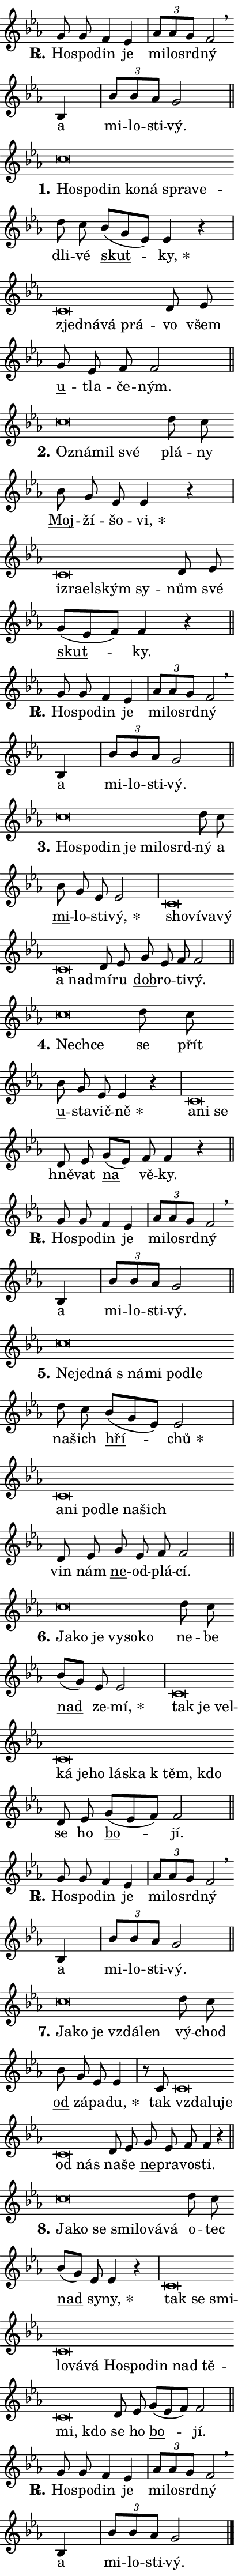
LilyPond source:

\version "2.24.0"
\header { tagline = "" }
\paper {
  indent = 0\cm
  top-margin = 0\cm
  right-margin = 0.13\cm % to fit lyric hyphens
  bottom-margin = 0\cm
  left-margin = 0\cm
  paper-width = 7\cm
  page-breaking = #ly:one-page-breaking
  system-system-spacing.basic-distance = #11
  score-system-spacing.basic-distance = #11
  ragged-last = ##f
}


%% Author: Thomas Morley
%% https://lists.gnu.org/archive/html/lilypond-user/2020-05/msg00002.html
#(define (line-position grob)
"Returns position of @var[grob} in current system:
   @code{'start}, if at first time-step
   @code{'end}, if at last time-step
   @code{'middle} otherwise
"
  (let* ((col (ly:item-get-column grob))
         (ln (ly:grob-object col 'left-neighbor))
         (rn (ly:grob-object col 'right-neighbor))
         (col-to-check-left (if (ly:grob? ln) ln col))
         (col-to-check-right (if (ly:grob? rn) rn col))
         (break-dir-left
           (and
             (ly:grob-property col-to-check-left 'non-musical #f)
             (ly:item-break-dir col-to-check-left)))
         (break-dir-right
           (and
             (ly:grob-property col-to-check-right 'non-musical #f)
             (ly:item-break-dir col-to-check-right))))
        (cond ((eqv? 1 break-dir-left) 'start)
              ((eqv? -1 break-dir-right) 'end)
              (else 'middle))))

#(define (tranparent-at-line-position vctor)
  (lambda (grob)
  "Relying on @code{line-position} select the relevant enry from @var{vctor}.
Used to determine transparency,"
    (case (line-position grob)
      ((end) (not (vector-ref vctor 0)))
      ((middle) (not (vector-ref vctor 1)))
      ((start) (not (vector-ref vctor 2))))))

noteHeadBreakVisibility =
#(define-music-function (break-visibility)(vector?)
"Makes @code{NoteHead}s transparent relying on @var{break-visibility}"
#{
  \override NoteHead.transparent =
    #(tranparent-at-line-position break-visibility)
#})

#(define delete-ledgers-for-transparent-note-heads
  (lambda (grob)
    "Reads whether a @code{NoteHead} is transparent.
If so this @code{NoteHead} is removed from @code{'note-heads} from
@var{grob}, which is supposed to be @code{LedgerLineSpanner}.
As a result ledgers are not printed for this @code{NoteHead}"
    (let* ((nhds-array (ly:grob-object grob 'note-heads))
           (nhds-list
             (if (ly:grob-array? nhds-array)
                 (ly:grob-array->list nhds-array)
                 '()))
           ;; Relies on the transparent-property being done before
           ;; Staff.LedgerLineSpanner.after-line-breaking is executed.
           ;; This is fragile ...
           (to-keep
             (remove
               (lambda (nhd)
                 (ly:grob-property nhd 'transparent #f))
               nhds-list)))
      ;; TODO find a better method to iterate over grob-arrays, similiar
      ;; to filter/remove etc for lists
      ;; For now rebuilt from scratch
      (set! (ly:grob-object grob 'note-heads)  '())
      (for-each
        (lambda (nhd)
          (ly:pointer-group-interface::add-grob grob 'note-heads nhd))
        to-keep))))

squashNotes = {
  \override NoteHead.X-extent = #'(-0.2 . 0.2)
  \override NoteHead.Y-extent = #'(-0.75 . 0)
  \override NoteHead.stencil =
    #(lambda (grob)
       (let ((pos (ly:grob-property grob 'staff-position)))
         (begin
           (if (< pos -7) (display "ERROR: Lower brevis then expected\n") (display ""))
           (if (<= pos -6) ly:text-interface::print ly:note-head::print))))
}
unSquashNotes = {
  \revert NoteHead.X-extent
  \revert NoteHead.Y-extent
  \revert NoteHead.stencil
}

hideNotes = \noteHeadBreakVisibility #begin-of-line-visible
unHideNotes = \noteHeadBreakVisibility #all-visible

% work-around for resetting accidentals
% https://lilypond.org/doc/v2.23/Documentation/notation/displaying-rhythms#unmetered-music
cadenzaMeasure = {
  \cadenzaOff
  \partial 1024 s1024
  \cadenzaOn
}

#(define-markup-command (accent layout props text) (markup?)
  "Underline accented syllable"
  (interpret-markup layout props
    #{\markup \override #'(offset . 4.3) \underline { #text }#}))

responsum = \markup \concat {
  "R" \hspace #-1.05 \path #0.1 #'((moveto 0 0.07) (lineto 0.9 0.8)) \hspace #0.05 "."
}

spaceSize = #0.6828661417322834 % exact space size for TeX Gyre Schola

\layout {
  \context {
    \Staff
    \remove "Time_signature_engraver"
    \override LedgerLineSpanner.after-line-breaking = #delete-ledgers-for-transparent-note-heads
  }
  \context {
    \Lyrics {
      \override LyricSpace.minimum-distance = \spaceSize
      \override LyricText.font-name = #"TeX Gyre Schola"
      \override LyricText.font-size = 1
      \override StanzaNumber.font-name = #"TeX Gyre Schola Bold"
      \override StanzaNumber.font-size = 1
    }
  }
  \context {
    \Score 
    \override NoteHead.text =
      #(lambda (grob) 
        (let ((pos (ly:grob-property grob 'staff-position)))
          #{\markup {
            \combine
              \halign #-0.55 \raise #(if (= pos -6) 0 0.5) \override #'(thickness . 2) \draw-line #'(3.2 . 0)
              \musicglyph "noteheads.sM1"
          }#}))
  }
}

% magnetic-lyrics.ily
%
%   written by
%     Jean Abou Samra <jean@abou-samra.fr>
%     Werner Lemberg <wl@gnu.org>
%
%   adapted by
%     Jiri Hon <jiri.hon@gmail.com>
%
% Version 2022-Apr-15

% https://www.mail-archive.com/lilypond-user@gnu.org/msg149350.html

#(define (Left_hyphen_pointer_engraver context)
   "Collect syllable-hyphen-syllable occurrences in lyrics and store
them in properties.  This engraver only looks to the left.  For
example, if the lyrics input is @code{foo -- bar}, it does the
following.

@itemize @bullet
@item
Set the @code{text} property of the @code{LyricHyphen} grob between
@q{foo} and @q{bar} to @code{foo}.

@item
Set the @code{left-hyphen} property of the @code{LyricText} grob with
text @q{foo} to the @code{LyricHyphen} grob between @q{foo} and
@q{bar}.
@end itemize

Use this auxiliary engraver in combination with the
@code{lyric-@/text::@/apply-@/magnetic-@/offset!} hook."
   (let ((hyphen #f)
         (text #f))
     (make-engraver
      (acknowledgers
       ((lyric-syllable-interface engraver grob source-engraver)
        (set! text grob)))
      (end-acknowledgers
       ((lyric-hyphen-interface engraver grob source-engraver)
        ;(when (not (grob::has-interface grob 'lyric-space-interface))
          (set! hyphen grob)));)
      ((stop-translation-timestep engraver)
       (when (and text hyphen)
         (ly:grob-set-object! text 'left-hyphen hyphen))
       (set! text #f)
       (set! hyphen #f)))))

#(define (lyric-text::apply-magnetic-offset! grob)
   "If the space between two syllables is less than the value in
property @code{LyricText@/.details@/.squash-threshold}, move the right
syllable to the left so that it gets concatenated with the left
syllable.

Use this function as a hook for
@code{LyricText@/.after-@/line-@/breaking} if the
@code{Left_@/hyphen_@/pointer_@/engraver} is active."
   (let ((hyphen (ly:grob-object grob 'left-hyphen #f)))
     (when hyphen
       (let ((left-text (ly:spanner-bound hyphen LEFT)))
         (when (grob::has-interface left-text 'lyric-syllable-interface)
           (let* ((common (ly:grob-common-refpoint grob left-text X))
                  (this-x-ext (ly:grob-extent grob common X))
                  (left-x-ext
                   (begin
                     ;; Trigger magnetism for left-text.
                     (ly:grob-property left-text 'after-line-breaking)
                     (ly:grob-extent left-text common X)))
                  ;; `delta` is the gap width between two syllables.
                  (delta (- (interval-start this-x-ext)
                            (interval-end left-x-ext)))
                  (details (ly:grob-property grob 'details))
                  (threshold (assoc-get 'squash-threshold details 0.2)))
             (when (< delta threshold)
               (let* (;; We have to manipulate the input text so that
                      ;; ligatures crossing syllable boundaries are not
                      ;; disabled.  For languages based on the Latin
                      ;; script this is essentially a beautification.
                      ;; However, for non-Western scripts it can be a
                      ;; necessity.
                      (lt (ly:grob-property left-text 'text))
                      (rt (ly:grob-property grob 'text))
                      (is-space (grob::has-interface hyphen 'lyric-space-interface))
                      (space (if is-space " " ""))
                      (extra-delta (if is-space spaceSize 0))
                      ;; Append new syllable.
                      (ltrt-space (if (and (string? lt) (string? rt))
                                (string-append lt space rt)
                                (make-concat-markup (list lt space rt))))
                      ;; Right-align `ltrt` to the right side.
                      (ltrt-space-markup (grob-interpret-markup
                               grob
                               (make-translate-markup
                                (cons (interval-length this-x-ext) 0)
                                (make-right-align-markup ltrt-space)))))
                 (begin
                   ;; Don't print `left-text`.
                   (ly:grob-set-property! left-text 'stencil #f)
                   ;; Set text and stencil (which holds all collected
                   ;; syllables so far) and shift it to the left.
                   (ly:grob-set-property! grob 'text ltrt-space)
                   (ly:grob-set-property! grob 'stencil ltrt-space-markup)
                   (ly:grob-translate-axis! grob (- (- delta extra-delta)) X))))))))))


#(define (lyric-hyphen::displace-bounds-first grob)
   ;; Make very sure this callback isn't triggered too early.
   (let ((left (ly:spanner-bound grob LEFT))
         (right (ly:spanner-bound grob RIGHT)))
     (ly:grob-property left 'after-line-breaking)
     (ly:grob-property right 'after-line-breaking)
     (ly:lyric-hyphen::print grob)))

squashThreshold = #0.4

\layout {
  \context {
    \Lyrics
    \consists #Left_hyphen_pointer_engraver
    \override LyricText.after-line-breaking =
      #lyric-text::apply-magnetic-offset!
    \override LyricHyphen.stencil = #lyric-hyphen::displace-bounds-first
    \override LyricText.details.squash-threshold = \squashThreshold
    \override LyricHyphen.minimum-distance = 0
    \override LyricHyphen.minimum-length = \squashThreshold
  }
}

squashText = \override LyricText.details.squash-threshold = 9999
unSquashText = \override LyricText.details.squash-threshold = \squashThreshold

leftText = \override LyricText.self-alignment-X = #LEFT
unLeftText = \revert LyricText.self-alignment-X

starOffset = #(lambda (grob) 
                (let ((x_offset (ly:self-alignment-interface::aligned-on-x-parent grob)))
                  (if (= x_offset 0) 0 (+ x_offset 1.2))))

star = #(define-music-function (syllable)(string?)
"Append star separator at the end of a syllable"
#{
  \once \override LyricText.X-offset = #starOffset
  \lyricmode { \markup {
    #syllable
    \override #'((font-name . "TeX Gyre Schola Bold")) \hspace #0.2 \lower #0.65 \larger "*"
  } }
#})

starAccent = #(define-music-function (syllable)(string?)
"Append star separator at the end of a syllable and make accent"
#{
  \once \override LyricText.X-offset = #starOffset
  \lyricmode { \markup {
    \accent #syllable
    \override #'((font-name . "TeX Gyre Schola Bold")) \hspace #0.2 \lower #0.65 \larger "*"
  } }
#})

breath = #(define-music-function (syllable)(string?)
"Append breathing indicator at the end of a syllable"
#{
  \lyricmode { \markup { #syllable "+" } }
#})

optionalBreath = #(define-music-function (syllable)(string?)
"Append optional breathing indicator at the end of a syllable"
#{
  \lyricmode { \markup { #syllable "(+)" } }
#})


\score {
    <<
        \new Voice = "melody" { \cadenzaOn \key es \major \relative { g'8 g f4 es \cadenzaMeasure \bar "|" \tuplet 3/2 { as8[ as g] } f2 \breathe \bar "" bes,4 \cadenzaMeasure \bar "|" \tuplet 3/2 {bes'8[ bes as] } g2 \cadenzaMeasure \bar "||" \break } }
        \new Lyrics \lyricsto "melody" { \lyricmode { \set stanza = \responsum
Ho -- spo -- din je mi -- lo -- srd -- ný a mi -- lo -- sti -- vý. } }
    >>
    \layout {}
}

\score {
    <<
        \new Voice = "melody" { \cadenzaOn \key es \major \relative { \squashNotes c''\breve*1/16 \hideNotes \breve*1/16 \bar "" \breve*1/16 \bar "" \breve*1/16 \bar "" \breve*1/16 \bar "" \breve*1/16 \breve*1/16 \bar "" \unHideNotes \unSquashNotes d8 c \bar "" bes[( g es)] es4 r \cadenzaMeasure \bar "|" \squashNotes c\breve*1/16 \hideNotes \breve*1/16 \bar "" \breve*1/16 \breve*1/16 \bar "" \unHideNotes \unSquashNotes d8 es \bar "" g es f f2 \cadenzaMeasure \bar "||" \break } }
        \new Lyrics \lyricsto "melody" { \lyricmode { \set stanza = "1."
\leftText Ho -- \squashText spo -- din ko -- ná spra -- ve -- \unLeftText \unSquashText dli -- vé \markup \accent skut -- \star ky, \leftText zjed -- \squashText ná -- vá prá -- \unLeftText \unSquashText vo všem \markup \accent u -- tla -- če -- ným. } }
    >>
    \layout {}
}

\score {
    <<
        \new Voice = "melody" { \cadenzaOn \key es \major \relative { \squashNotes c''\breve*1/16 \hideNotes \breve*1/16 \bar "" \breve*1/16 \breve*1/16 \bar "" \unHideNotes \unSquashNotes d8 c \bar "" bes g es es4 r \cadenzaMeasure \bar "|" \squashNotes c\breve*1/16 \hideNotes \breve*1/16 \bar "" \breve*1/16 \bar "" \breve*1/16 \breve*1/16 \bar "" \unHideNotes \unSquashNotes d8 es \bar "" g[( es f)] f4 r \cadenzaMeasure \bar "||" \break } }
        \new Lyrics \lyricsto "melody" { \lyricmode { \set stanza = "2."
\leftText Oz -- \squashText ná -- mil své \unLeftText \unSquashText plá -- ny \markup \accent Moj -- ží -- šo -- \star vi, \leftText iz -- \squashText ra -- el -- ským sy -- \unLeftText \unSquashText nům své \markup \accent skut -- ky. } }
    >>
    \layout {}
}

\score {
    <<
        \new Voice = "melody" { \cadenzaOn \key es \major \relative { g'8 g f4 es \cadenzaMeasure \bar "|" \tuplet 3/2 { as8[ as g] } f2 \breathe \bar "" bes,4 \cadenzaMeasure \bar "|" \tuplet 3/2 {bes'8[ bes as] } g2 \cadenzaMeasure \bar "||" \break } }
        \new Lyrics \lyricsto "melody" { \lyricmode { \set stanza = \responsum
Ho -- spo -- din je mi -- lo -- srd -- ný a mi -- lo -- sti -- vý. } }
    >>
    \layout {}
}

\score {
    <<
        \new Voice = "melody" { \cadenzaOn \key es \major \relative { \squashNotes c''\breve*1/16 \hideNotes \breve*1/16 \bar "" \breve*1/16 \bar "" \breve*1/16 \bar "" \breve*1/16 \bar "" \breve*1/16 \breve*1/16 \bar "" \unHideNotes \unSquashNotes d8 c \bar "" bes g es es2 \cadenzaMeasure \bar "|" \squashNotes c\breve*1/16 \hideNotes \breve*1/16 \bar "" \breve*1/16 \bar "" \breve*1/16 \bar "" \breve*1/16 \breve*1/16 \bar "" \unHideNotes \unSquashNotes d8 es \bar "" g es f f2 \cadenzaMeasure \bar "||" \break } }
        \new Lyrics \lyricsto "melody" { \lyricmode { \set stanza = "3."
\leftText Ho -- \squashText spo -- din je mi -- lo -- srd -- \unLeftText \unSquashText ný a \markup \accent mi -- lo -- sti -- \star vý, \leftText sho -- \squashText ví -- va -- vý a nad -- \unLeftText \unSquashText mí -- ru \markup \accent dob -- ro -- ti -- vý. } }
    >>
    \layout {}
}

\score {
    <<
        \new Voice = "melody" { \cadenzaOn \key es \major \relative { \squashNotes c''\breve*1/16 \hideNotes \breve*1/16 \bar "" \unHideNotes \unSquashNotes d8 c \bar "" bes g es es4 r \cadenzaMeasure \bar "|" \squashNotes c\breve*1/16 \hideNotes \breve*1/16 \breve*1/16 \bar "" \unHideNotes \unSquashNotes d8 es \bar "" g[( es)] f f4 r \cadenzaMeasure \bar "||" \break } }
        \new Lyrics \lyricsto "melody" { \lyricmode { \set stanza = "4."
\leftText Nech -- \squashText ce \unLeftText \unSquashText se přít \markup \accent u -- sta -- vič -- \star ně \leftText a -- \squashText ni se \unLeftText \unSquashText hně -- vat \markup \accent na vě -- ky. } }
    >>
    \layout {}
}

\score {
    <<
        \new Voice = "melody" { \cadenzaOn \key es \major \relative { g'8 g f4 es \cadenzaMeasure \bar "|" \tuplet 3/2 { as8[ as g] } f2 \breathe \bar "" bes,4 \cadenzaMeasure \bar "|" \tuplet 3/2 {bes'8[ bes as] } g2 \cadenzaMeasure \bar "||" \break } }
        \new Lyrics \lyricsto "melody" { \lyricmode { \set stanza = \responsum
Ho -- spo -- din je mi -- lo -- srd -- ný a mi -- lo -- sti -- vý. } }
    >>
    \layout {}
}

\score {
    <<
        \new Voice = "melody" { \cadenzaOn \key es \major \relative { \squashNotes c''\breve*1/16 \hideNotes \breve*1/16 \bar "" \breve*1/16 \bar "" \breve*1/16 \bar "" \breve*1/16 \bar "" \breve*1/16 \breve*1/16 \bar "" \unHideNotes \unSquashNotes d8 c \bar "" bes[( g es)] es2 \cadenzaMeasure \bar "|" \squashNotes c\breve*1/16 \hideNotes \breve*1/16 \bar "" \breve*1/16 \bar "" \breve*1/16 \bar "" \breve*1/16 \breve*1/16 \bar "" \unHideNotes \unSquashNotes d8 es \bar "" g es f f2 \cadenzaMeasure \bar "||" \break } }
        \new Lyrics \lyricsto "melody" { \lyricmode { \set stanza = "5."
\leftText Ne -- \squashText jed -- ná "s ná" -- mi po -- dle \unLeftText \unSquashText na -- šich \markup \accent hří -- \star chů \leftText a -- \squashText ni po -- dle na -- šich \unLeftText \unSquashText vin nám \markup \accent ne -- od -- plá -- cí. } }
    >>
    \layout {}
}

\score {
    <<
        \new Voice = "melody" { \cadenzaOn \key es \major \relative { \squashNotes c''\breve*1/16 \hideNotes \breve*1/16 \bar "" \breve*1/16 \bar "" \breve*1/16 \bar "" \breve*1/16 \breve*1/16 \bar "" \unHideNotes \unSquashNotes d8 c \bar "" bes[( g)] es es2 \cadenzaMeasure \bar "|" \squashNotes c\breve*1/16 \hideNotes \breve*1/16 \bar "" \breve*1/16 \bar "" \breve*1/16 \bar "" \breve*1/16 \bar "" \breve*1/16 \bar "" \breve*1/16 \bar "" \breve*1/16 \bar "" \breve*1/16 \breve*1/16 \bar "" \unHideNotes \unSquashNotes d8 es \bar "" g[( es f)] f2 \cadenzaMeasure \bar "||" \break } }
        \new Lyrics \lyricsto "melody" { \lyricmode { \set stanza = "6."
\leftText Ja -- \squashText ko je vy -- so -- ko \unLeftText \unSquashText ne -- be \markup \accent nad ze -- \star mí, \leftText tak \squashText je vel -- ká je -- ho lá -- ska "k těm," kdo \unLeftText \unSquashText se ho \markup \accent bo -- jí. } }
    >>
    \layout {}
}

\score {
    <<
        \new Voice = "melody" { \cadenzaOn \key es \major \relative { g'8 g f4 es \cadenzaMeasure \bar "|" \tuplet 3/2 { as8[ as g] } f2 \breathe \bar "" bes,4 \cadenzaMeasure \bar "|" \tuplet 3/2 {bes'8[ bes as] } g2 \cadenzaMeasure \bar "||" \break } }
        \new Lyrics \lyricsto "melody" { \lyricmode { \set stanza = \responsum
Ho -- spo -- din je mi -- lo -- srd -- ný a mi -- lo -- sti -- vý. } }
    >>
    \layout {}
}

\score {
    <<
        \new Voice = "melody" { \cadenzaOn \key es \major \relative { \squashNotes c''\breve*1/16 \hideNotes \breve*1/16 \bar "" \breve*1/16 \bar "" \breve*1/16 \breve*1/16 \bar "" \unHideNotes \unSquashNotes d8 c \bar "" bes g es es4 \cadenzaMeasure \bar "|" r8 c8 \squashNotes c\breve*1/16 \hideNotes \breve*1/16 \bar "" \breve*1/16 \bar "" \breve*1/16 \breve*1/16 \bar "" \unHideNotes \unSquashNotes d8 es \bar "" g es f f4 r \cadenzaMeasure \bar "||" \break } }
        \new Lyrics \lyricsto "melody" { \lyricmode { \set stanza = "7."
\leftText Ja -- \squashText ko je vzdá -- len \unLeftText \unSquashText vý -- chod \markup \accent od zá -- pa -- \star du, tak \leftText vzda -- \squashText lu -- je od nás \unLeftText \unSquashText na -- še \markup \accent ne -- pra -- vo -- sti. } }
    >>
    \layout {}
}

\score {
    <<
        \new Voice = "melody" { \cadenzaOn \key es \major \relative { \squashNotes c''\breve*1/16 \hideNotes \breve*1/16 \bar "" \breve*1/16 \bar "" \breve*1/16 \bar "" \breve*1/16 \bar "" \breve*1/16 \breve*1/16 \bar "" \unHideNotes \unSquashNotes d8 c \bar "" bes[( g)] es es4 r \cadenzaMeasure \bar "|" \squashNotes c\breve*1/16 \hideNotes \breve*1/16 \bar "" \breve*1/16 \bar "" \breve*1/16 \bar "" \breve*1/16 \bar "" \breve*1/16 \bar "" \breve*1/16 \bar "" \breve*1/16 \bar "" \breve*1/16 \bar "" \breve*1/16 \bar "" \breve*1/16 \bar "" \breve*1/16 \breve*1/16 \bar "" \unHideNotes \unSquashNotes d8 es \bar "" g[( es f)] f2 \cadenzaMeasure \bar "||" \break } }
        \new Lyrics \lyricsto "melody" { \lyricmode { \set stanza = "8."
\leftText Ja -- \squashText ko se smi -- lo -- vá -- vá \unLeftText \unSquashText o -- tec \markup \accent nad sy -- \star ny, \leftText tak \squashText se smi -- lo -- vá -- vá Ho -- spo -- din nad tě -- mi, kdo \unLeftText \unSquashText se ho \markup \accent bo -- jí. } }
    >>
    \layout {}
}

\score {
    <<
        \new Voice = "melody" { \cadenzaOn \key es \major \relative { g'8 g f4 es \cadenzaMeasure \bar "|" \tuplet 3/2 { as8[ as g] } f2 \breathe \bar "" bes,4 \cadenzaMeasure \bar "|" \tuplet 3/2 {bes'8[ bes as] } g2 \cadenzaMeasure \bar "||" \break } \bar "|." }
        \new Lyrics \lyricsto "melody" { \lyricmode { \set stanza = \responsum
Ho -- spo -- din je mi -- lo -- srd -- ný a mi -- lo -- sti -- vý. } }
    >>
    \layout {}
}
